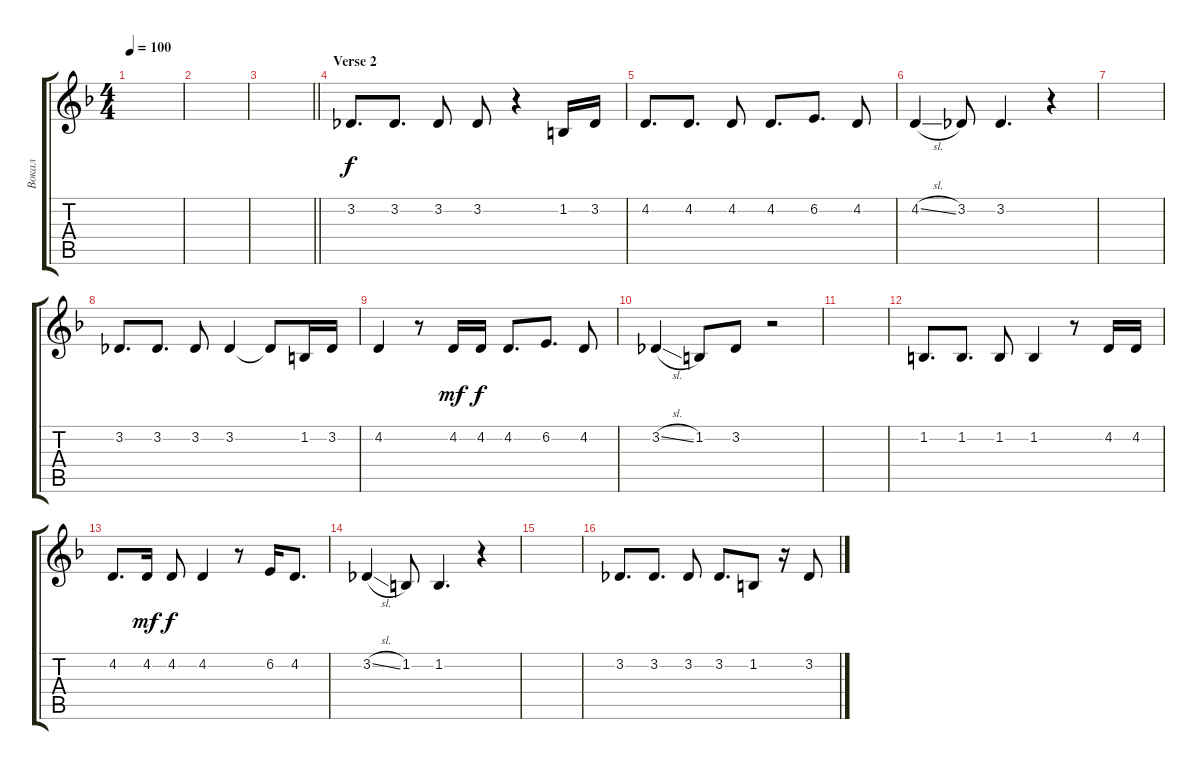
\track ("Вокал" "Вокал") {instrument trumpet}
\staff {score tabs}
\tuning (Eb4 Bb3 Gb3 Db3 Ab2 Eb2) {hide}
\ts (4 4)
\tempo 100
\clef g2
\ks dminor
|
|
\barLineRight lightlight
|
\section ("" "Verse 2")
3.2.8{d dy f} 3.2.8{d} 3.2.8 3.2.8 r.4 1.2.16 3.2.16 |
4.2.8{d} 4.2.8{d} 4.2.8 4.2.8{d} 6.2.8{d} 4.2.8 |
4.2{sl}.4 3.2.8 3.2.4{d} r.4 |
|
3.2.8{d} 3.2.8{d} 3.2.8 3.2.4 3.2{t}.8 1.2.16 3.2.16 |
4.2.4 r.8 4.2.16{dy mf} 4.2.16{dy f} 4.2.8{d} 6.2.8{d} 4.2.8 |
3.2{sl}.4 1.2.8 3.2.8 r.2 |
|
1.2.8{d} 1.2.8{d} 1.2.8 1.2.4 r.8 4.2.16 4.2.16 |
4.2.8{d} 4.2.16{dy mf} 4.2.8{dy f} 4.2.4 r.8 6.2.16 4.2.8{d} |
3.2{sl}.4 1.2.8 1.2.4{d} r.4 |
|
3.2.8{d} 3.2.8{d} 3.2.8 3.2.8{d} 1.2.8 r.16 3.2.8
